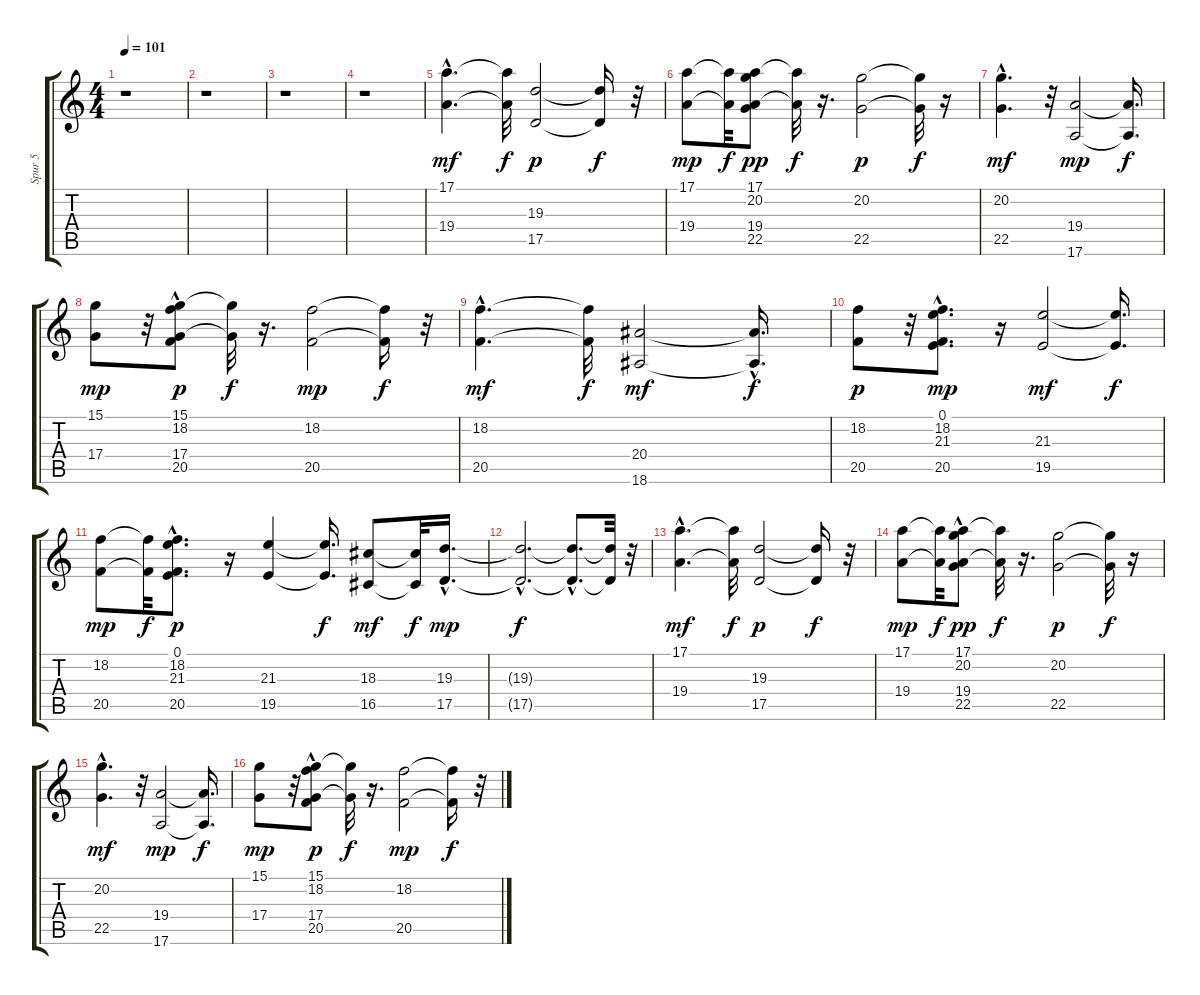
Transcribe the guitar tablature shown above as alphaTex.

\track ("Spur 5" "Spur 5") {instrument choiraahs}
\staff {score tabs}
\tuning (E4 B3 G3 D3 A2 E2) {hide}
\ts (4 4)
\tempo 101
\clef g2
\ks c
r.1{dy f} |
r.1 |
r.1 |
r.1 |
(17.1{hac} 19.4{hac}).4{d dy mf} (17.1{t} 19.4{t}).32{dy f} (19.3 17.5).2{dy p} (19.3{t} 17.5{t}).16{dy f} r.32 |
(17.1 19.4).8{dy mp} (17.1{t} 19.4{t}).32{dy f} (17.1 20.2 19.4 22.5).8{dy pp} (17.1{t} 19.4{t}).32{dy f} r.16{d} (20.2 22.5).2{dy p} (20.2{t} 22.5{t}).32{dy f} r.16 |
(20.2{hac} 22.5{hac}).4{d dy mf} r.32 (19.4 17.6).2{dy mp} (19.4{t} 17.6{t}).16{d dy f} |
(15.1 17.4).8{dy mp} r.32 (15.1 18.2{hac} 17.4 20.5{hac}).8{dy p} (15.1{t} 17.4{t}).32{dy f} r.16{d} (18.2 20.5).2{dy mp} (18.2{t} 20.5{t}).16{dy f} r.32 |
(18.2{hac} 20.5{hac}).4{d dy mf} (18.2{t} 20.5{t}).32{dy f} (20.4 18.6).2{dy mf} (20.4{hac t} 18.6{hac t}).16{d dy f} |
(18.2 20.5).8{dy p} r.32 (0.1 18.2{hac} 21.3 20.5{hac}).8{d dy mp} r.16 (21.3 19.5).2{dy mf} (21.3{t} 19.5{t}).16{d dy f} |
(18.2 20.5).8{dy mp} (18.2{t} 20.5{t}).32{dy f} (0.1{hac} 18.2{hac} 21.3{hac} 20.5{hac}).8{d dy p} r.16 (21.3 19.5).4 (21.3{t} 19.5{t}).16{d dy f} (18.3 16.5).8{dy mf} (18.3{t} 16.5{t}).32{dy f} (19.3{hac} 17.5{hac}).16{d dy mp} |
(19.3{hac t} 17.5{hac t}).2{d dy f} (19.3{hac t} 17.5{hac t}).8{d} (19.3{t} 17.5{t}).32 r.32 |
(17.1{hac} 19.4{hac}).4{d dy mf} (17.1{t} 19.4{t}).32{dy f} (19.3 17.5).2{dy p} (19.3{t} 17.5{t}).16{dy f} r.32 |
(17.1 19.4).8{dy mp} (17.1{t} 19.4{t}).32{dy f} (17.1 20.2{hac} 19.4 22.5{hac}).8{dy pp} (17.1{t} 19.4{t}).32{dy f} r.16{d} (20.2 22.5).2{dy p} (20.2{t} 22.5{t}).32{dy f} r.16 |
(20.2{hac} 22.5{hac}).4{d dy mf} r.32 (19.4 17.6).2{dy mp} (19.4{t} 17.6{t}).16{d dy f} |
(15.1 17.4).8{dy mp} r.32 (15.1 18.2{hac} 17.4 20.5{hac}).8{dy p} (15.1{t} 17.4{t}).32{dy f} r.16{d} (18.2 20.5).2{dy mp} (18.2{t} 20.5{t}).16{dy f} r.32
